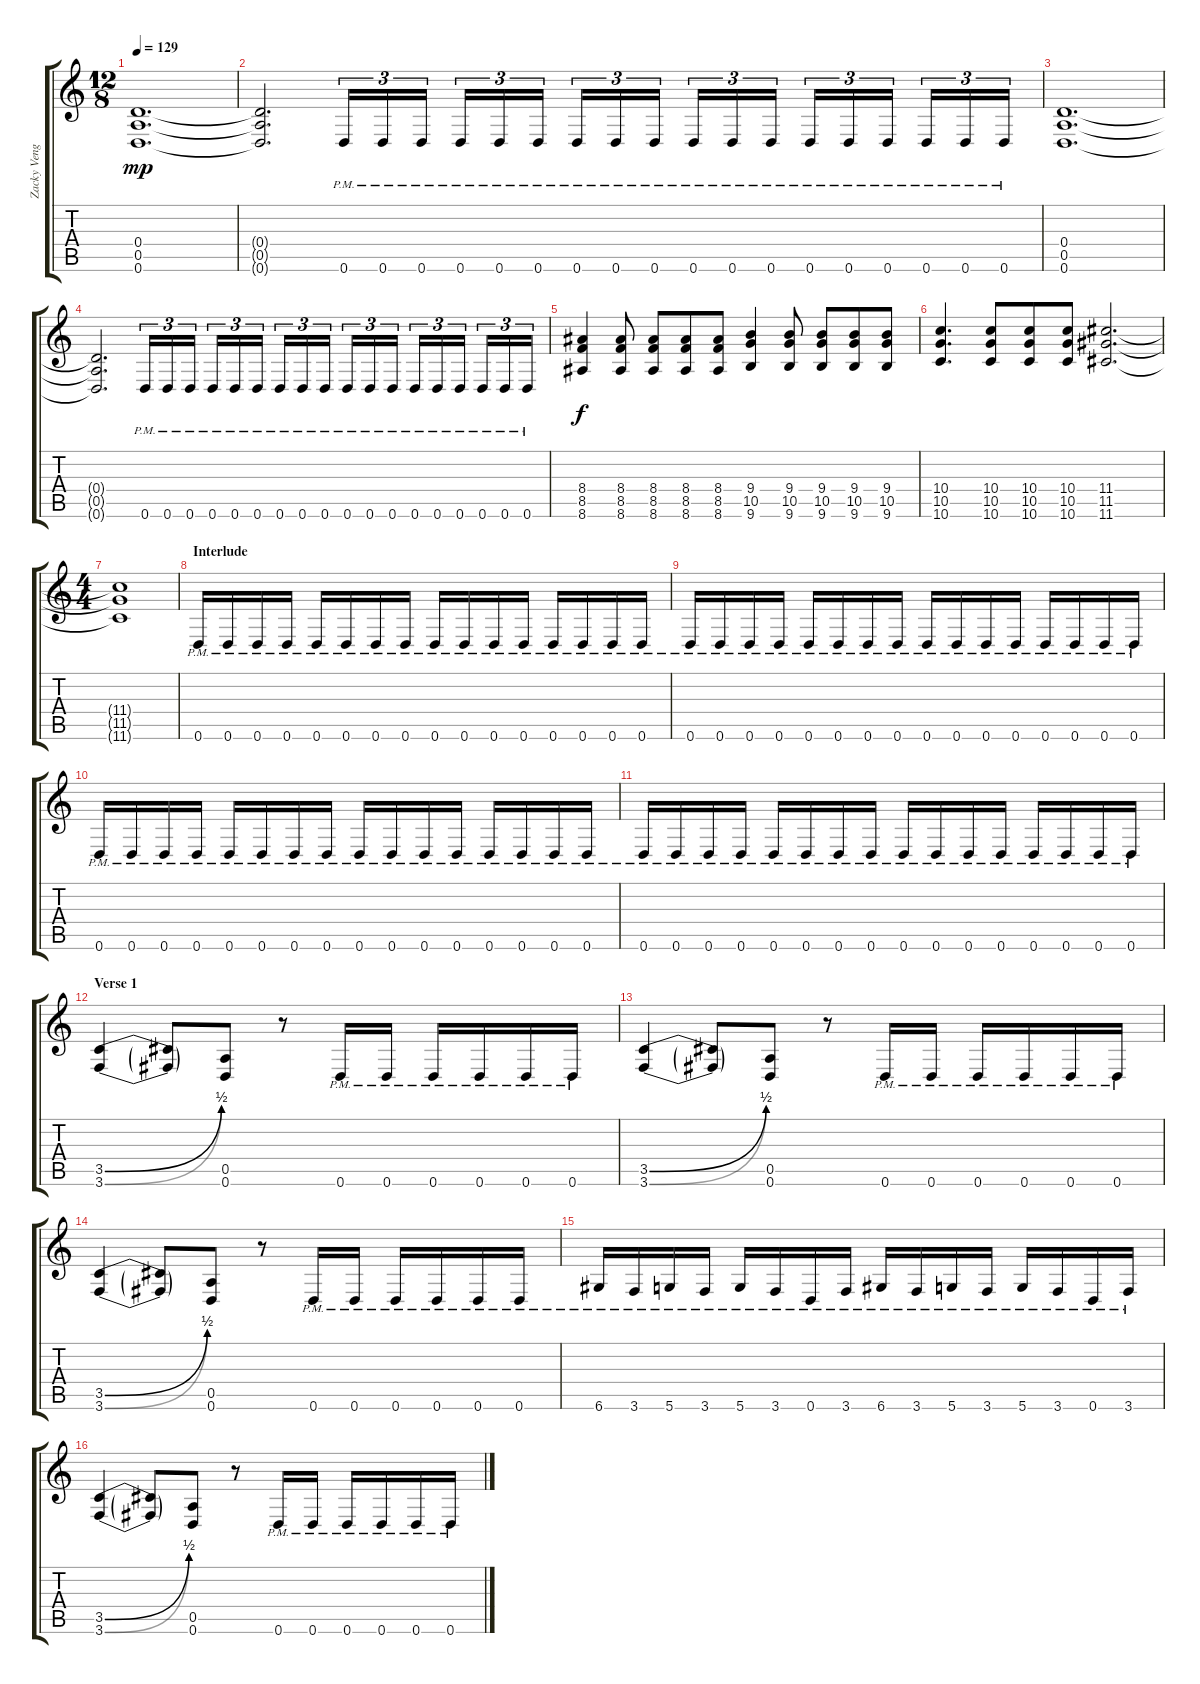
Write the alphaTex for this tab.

\track ("Zacky Vengeance (Rhythm)" "Zacky Veng") {instrument distortionguitar}
\staff {score tabs}
\tuning (E4 B3 G3 D3 A2 D2) {hide}
\ts (12 8)
\tempo 129
\clef g2
\ks c
(0.4 0.5 0.6).1{d dy mp} |
(0.4{t} 0.5{t} 0.6{t}).2{d} 0.6{pm}.16{tu (3 2)} 0.6{pm}.16{tu (3 2)} 0.6{pm}.16{tu (3 2)} 0.6{pm}.16{tu (3 2)} 0.6{pm}.16{tu (3 2)} 0.6{pm}.16{tu (3 2)} 0.6{pm}.16{tu (3 2)} 0.6{pm}.16{tu (3 2)} 0.6{pm}.16{tu (3 2)} 0.6{pm}.16{tu (3 2)} 0.6{pm}.16{tu (3 2)} 0.6{pm}.16{tu (3 2)} 0.6{pm}.16{tu (3 2)} 0.6{pm}.16{tu (3 2)} 0.6{pm}.16{tu (3 2)} 0.6{pm}.16{tu (3 2)} 0.6{pm}.16{tu (3 2)} 0.6{pm}.16{tu (3 2)} |
(0.4 0.5 0.6).1{d} |
(0.4{t} 0.5{t} 0.6{t}).2{d} 0.6{pm}.16{tu (3 2)} 0.6{pm}.16{tu (3 2)} 0.6{pm}.16{tu (3 2)} 0.6{pm}.16{tu (3 2)} 0.6{pm}.16{tu (3 2)} 0.6{pm}.16{tu (3 2)} 0.6{pm}.16{tu (3 2)} 0.6{pm}.16{tu (3 2)} 0.6{pm}.16{tu (3 2)} 0.6{pm}.16{tu (3 2)} 0.6{pm}.16{tu (3 2)} 0.6{pm}.16{tu (3 2)} 0.6{pm}.16{tu (3 2)} 0.6{pm}.16{tu (3 2)} 0.6{pm}.16{tu (3 2)} 0.6{pm}.16{tu (3 2)} 0.6{pm}.16{tu (3 2)} 0.6{pm}.16{tu (3 2)} |
(8.4 8.5 8.6).4{dy f} (8.4 8.5 8.6).8 (8.4 8.5 8.6).8 (8.4 8.5 8.6).8 (8.4 8.5 8.6).8 (9.4 10.5 9.6).4 (9.4 10.5 9.6).8 (9.4 10.5 9.6).8 (9.4 10.5 9.6).8 (9.4 10.5 9.6).8 |
(10.4 10.5 10.6).4{d} (10.4 10.5 10.6).8 (10.4 10.5 10.6).8 (10.4 10.5 10.6).8 (11.4 11.5 11.6).2{d} |
\ts (4 4)
(11.4{t} 11.5{t} 11.6{t}).1 |
\section ("" "Interlude")
0.6{pm}.16 0.6{pm}.16 0.6{pm}.16 0.6{pm}.16 0.6{pm}.16 0.6{pm}.16 0.6{pm}.16 0.6{pm}.16 0.6{pm}.16 0.6{pm}.16 0.6{pm}.16 0.6{pm}.16 0.6{pm}.16 0.6{pm}.16 0.6{pm}.16 0.6{pm}.16 |
0.6{pm}.16 0.6{pm}.16 0.6{pm}.16 0.6{pm}.16 0.6{pm}.16 0.6{pm}.16 0.6{pm}.16 0.6{pm}.16 0.6{pm}.16 0.6{pm}.16 0.6{pm}.16 0.6{pm}.16 0.6{pm}.16 0.6{pm}.16 0.6{pm}.16 0.6{pm}.16 |
0.6{pm}.16 0.6{pm}.16 0.6{pm}.16 0.6{pm}.16 0.6{pm}.16 0.6{pm}.16 0.6{pm}.16 0.6{pm}.16 0.6{pm}.16 0.6{pm}.16 0.6{pm}.16 0.6{pm}.16 0.6{pm}.16 0.6{pm}.16 0.6{pm}.16 0.6{pm}.16 |
0.6{pm}.16 0.6{pm}.16 0.6{pm}.16 0.6{pm}.16 0.6{pm}.16 0.6{pm}.16 0.6{pm}.16 0.6{pm}.16 0.6{pm}.16 0.6{pm}.16 0.6{pm}.16 0.6{pm}.16 0.6{pm}.16 0.6{pm}.16 0.6{pm}.16 0.6{pm}.16 |
\section ("" "Verse 1")
(3.5{be (bend 0 0 60 2)} 3.6{be (bend 0 0 60 2)}).4 (3.5{t} 3.6{t}).8 (0.5 0.6).8 r.8 0.6{pm}.16 0.6{pm}.16 0.6{pm}.16 0.6{pm}.16 0.6{pm}.16 0.6{pm}.16 |
(3.5{be (bend 0 0 60 2)} 3.6{be (bend 0 0 60 2)}).4 (3.5{t} 3.6{t}).8 (0.5 0.6).8 r.8 0.6{pm}.16 0.6{pm}.16 0.6{pm}.16 0.6{pm}.16 0.6{pm}.16 0.6{pm}.16 |
(3.5{be (bend 0 0 60 2)} 3.6{be (bend 0 0 60 2)}).4 (3.5{t} 3.6{t}).8 (0.5 0.6).8 r.8 0.6{pm}.16 0.6{pm}.16 0.6{pm}.16 0.6{pm}.16 0.6{pm}.16 0.6{pm}.16 |
6.6{pm}.16 3.6{pm}.16 5.6{pm}.16 3.6{pm}.16 5.6{pm}.16 3.6{pm}.16 0.6{pm}.16 3.6{pm}.16 6.6{pm}.16 3.6{pm}.16 5.6{pm}.16 3.6{pm}.16 5.6{pm}.16 3.6{pm}.16 0.6{pm}.16 3.6{pm}.16 |
(3.5{be (bend 0 0 60 2)} 3.6{be (bend 0 0 60 2)}).4 (3.5{t} 3.6{t}).8 (0.5 0.6).8 r.8 0.6{pm}.16 0.6{pm}.16 0.6{pm}.16 0.6{pm}.16 0.6{pm}.16 0.6{pm}.16
